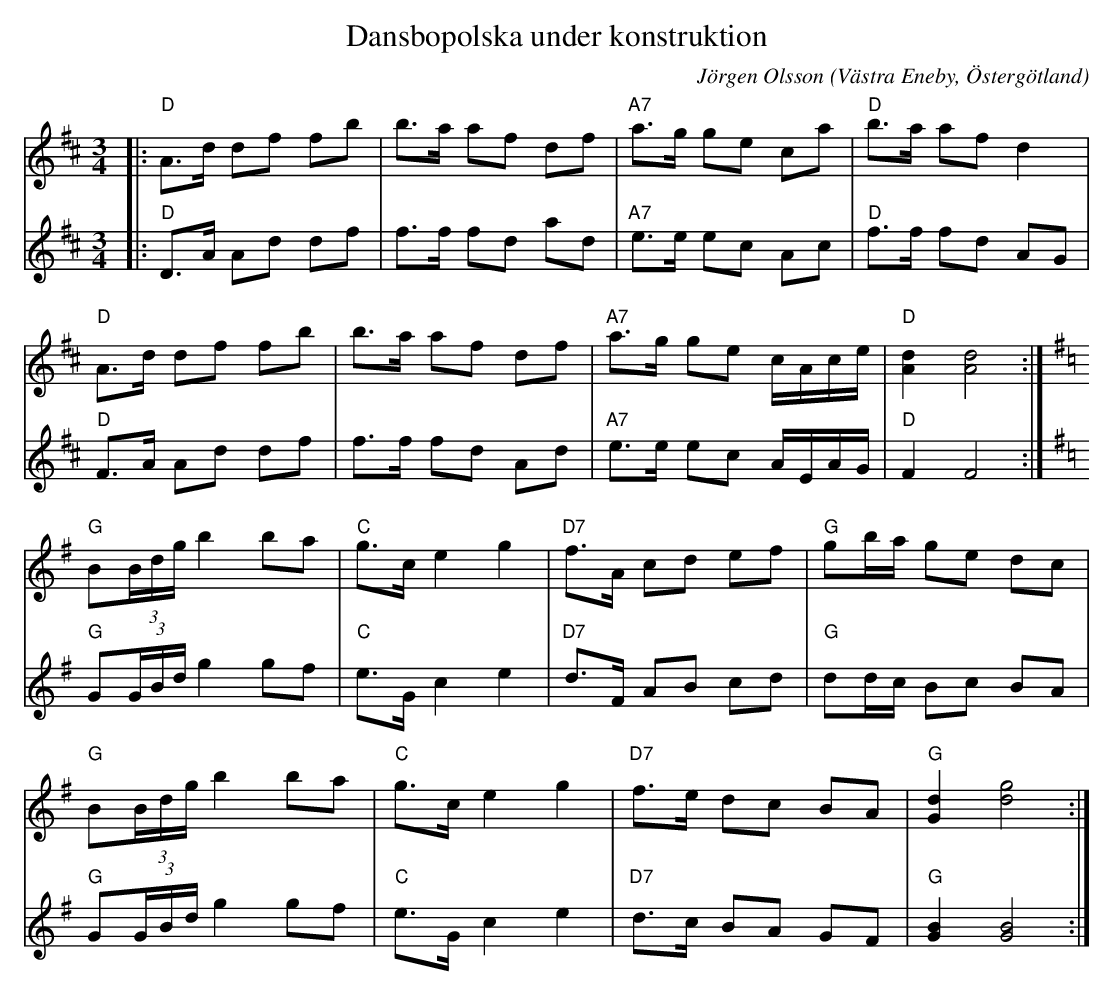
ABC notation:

X:1
T:Dansbopolska under konstruktion
C:Jörgen Olsson
O:Västra Eneby, Östergötland
M:3/4
L:1/8
K:D
V:1
|:"D"A>d df fb|b>a af df|"A7"a>g ge ca|"D"b>a af d2|
"D"A>d df fb|b>a af df|"A7"a>g ge c/A/c/e/|"D"[dA]2 [dA]4:|
[K:G]"G"B(3B/d/g/ b2 ba|"C"g>c e2 g2|"D7"f>A cd ef|"G" gb/a/ ge dc|
"G"B(3B/d/g/ b2 ba|"C"g>c e2 g2|"D7"f>e dc BA|"G" [Gd]2 [gd]4:|
V:2
|:"D"D>A Ad df|f>f fd ad|"A7"e>e ec Ac|"D"f>f fd AG|
"D"F>A Ad df|f>f fd Ad|"A7"e>e ec A/E/A/G/|"D"F2 F4:|
[K:G]"G"G(3G/B/d/ g2 gf|"C"e>G c2 e2|"D7"d>F AB cd|"G" dd/c/ Bc BA|
"G"G(3G/B/d/ g2 gf|"C"e>G c2 e2|"D7"d>c BA GF|"G" [GB]2 [GB]4:|
